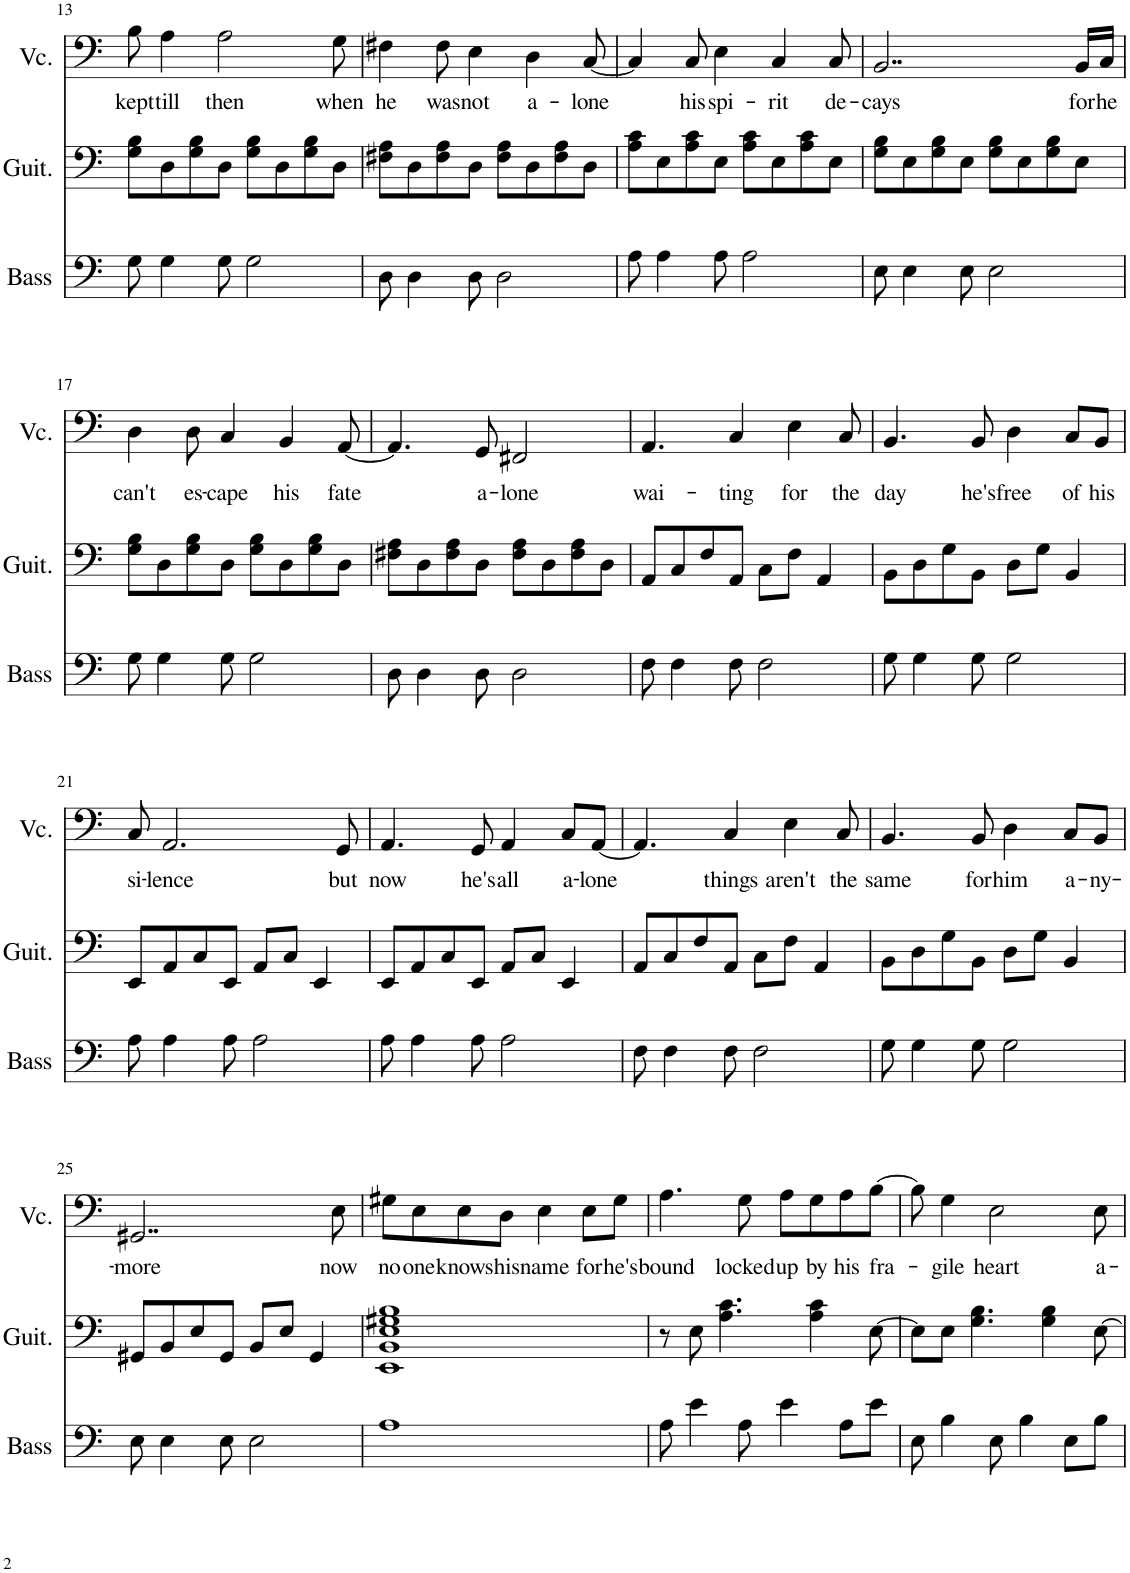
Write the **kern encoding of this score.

**kern	**kern	**kern	**text
*part3	*part2	*part1	*part1
*staff3	*staff2	*staff1	*staff1
*I"Acoustic Bass	*I"Classical Guitar	*I"Violoncello	*
*I'Bass	*I'Guit.	*I'Vc.	*
!!LO:PB:g=z
*clefF4	*clefF4	*clefF4	*
*Trd7c12	*	*	*
*k[]	*k[]	*k[]	*
*M4/4	*M4/4	*M4/4	*
=13	=13	=13	=13
!	!	!	!LO:LY:b
8G\	8G\ 8B\L	8B\	kept
!	!	!	!LO:LY:b
4G\	8D\	4A\	till
.	8G\ 8B\	.	.
!	!	!	!LO:LY:b
8G\	8D\J	2A\	then
2G\	8G\ 8B\L	.	.
.	8D\	.	.
.	8G\ 8B\	.	.
!	!	!	!LO:LY:b
.	8D\J	8G\	when
=14	=14	=14	=14
!	!	!	!LO:LY:b
8D\	8F#X\ 8A\L	4F#X\	he
4D\	8D\	.	.
!	!	!	!LO:LY:b
.	8F#\ 8A\	8F#\	was
!	!	!	!LO:LY:b
8D\	8D\J	4E\	not
2D\	8F#\ 8A\L	.	.
!	!	!	!LO:LY:b
.	8D\	4D\	a-
.	8F#\ 8A\	.	.
!	!	!	!LO:LY:b
.	8D\J	[8C/	-lone
=15	=15	=15	=15
8A\	8A\ 8c\L	4C/]	.
4A\	8E\	.	.
!	!	!	!LO:LY:b
.	8A\ 8c\	8C/	his
!	!	!	!LO:LY:b
8A\	8E\J	4E\	spi-
2A\	8A\ 8c\L	.	.
!	!	!	!LO:LY:b
.	8E\	4C/	-rit
.	8A\ 8c\	.	.
!	!	!	!LO:LY:b
.	8E\J	8C/	de-
=16	=16	=16	=16
!	!	!	!LO:LY:b
8E\	8G\ 8B\L	2..BB/	-cays
4E\	8E\	.	.
.	8G\ 8B\	.	.
8E\	8E\J	.	.
2E\	8G\ 8B\L	.	.
.	8E\	.	.
.	8G\ 8B\	.	.
!	!	!	!LO:LY:b
.	8E\J	16BB/LL	for
!	!	!	!LO:LY:b
.	.	16C/JJ	he
!!LO:LB:g=z
=17	=17	=17	=17
!	!	!	!LO:LY:b
8G\	8G\ 8B\L	4D\	can't
4G\	8D\	.	.
!	!	!	!LO:LY:b
.	8G\ 8B\	8D\	es-
!	!	!	!LO:LY:b
8G\	8D\J	4C/	-cape
2G\	8G\ 8B\L	.	.
!	!	!	!LO:LY:b
.	8D\	4BB/	his
.	8G\ 8B\	.	.
!	!	!	!LO:LY:b
.	8D\J	[8AA/	fate
=18	=18	=18	=18
8D\	8F#X\ 8A\L	4.AA/]	.
4D\	8D\	.	.
.	8F#\ 8A\	.	.
!	!	!	!LO:LY:b
8D\	8D\J	8GG/	a-
!	!	!	!LO:LY:b
2D\	8F#\ 8A\L	2FF#X/	-lone
.	8D\	.	.
.	8F#\ 8A\	.	.
.	8D\J	.	.
=19	=19	=19	=19
!	!	!	!LO:LY:b
8F\	8AA/L	4.AA/	wai-
4F\	8C/	.	.
.	8F/	.	.
!	!	!	!LO:LY:b
8F\	8AA/J	4C/	-ting
2F\	8C\L	.	.
!	!	!	!LO:LY:b
.	8F\J	4E\	for
.	4AA/	.	.
!	!	!	!LO:LY:b
.	.	8C/	the
=20	=20	=20	=20
!	!	!	!LO:LY:b
8G\	8BB\L	4.BB/	day
4G\	8D\	.	.
.	8G\	.	.
!	!	!	!LO:LY:b
8G\	8BB\J	8BB/	he's
!	!	!	!LO:LY:b
2G\	8D\L	4D\	free
.	8G\J	.	.
!	!	!	!LO:LY:b
.	4BB/	8C/L	of
!	!	!	!LO:LY:b
.	.	8BB/J	his
!!LO:LB:g=z
=21	=21	=21	=21
!	!	!	!LO:LY:b
8A\	8EE/L	8C/	si-
!	!	!	!LO:LY:b
4A\	8AA/	2.AA/	-lence
.	8C/	.	.
8A\	8EE/J	.	.
2A\	8AA/L	.	.
.	8C/J	.	.
.	4EE/	.	.
!	!	!	!LO:LY:b
.	.	8GG/	but
=22	=22	=22	=22
!	!	!	!LO:LY:b
8A\	8EE/L	4.AA/	now
4A\	8AA/	.	.
.	8C/	.	.
!	!	!	!LO:LY:b
8A\	8EE/J	8GG/	he's
!	!	!	!LO:LY:b
2A\	8AA/L	4AA/	all
.	8C/J	.	.
!	!	!	!LO:LY:b
.	4EE/	8C/L	a-
!	!	!	!LO:LY:b
.	.	[8AA/J	-lone
=23	=23	=23	=23
8F\	8AA/L	4.AA/]	.
4F\	8C/	.	.
.	8F/	.	.
!	!	!	!LO:LY:b
8F\	8AA/J	4C/	things
2F\	8C\L	.	.
!	!	!	!LO:LY:b
.	8F\J	4E\	aren't
.	4AA/	.	.
!	!	!	!LO:LY:b
.	.	8C/	the
=24	=24	=24	=24
!	!	!	!LO:LY:b
8G\	8BB\L	4.BB/	same
4G\	8D\	.	.
.	8G\	.	.
!	!	!	!LO:LY:b
8G\	8BB\J	8BB/	for
!	!	!	!LO:LY:b
2G\	8D\L	4D\	him
.	8G\J	.	.
!	!	!	!LO:LY:b
.	4BB/	8C/L	a-
!	!	!	!LO:LY:b
.	.	8BB/J	-ny-
!!LO:LB:g=z
=25	=25	=25	=25
!	!	!	!LO:LY:b
8E\	8GG#X/L	2..GG#X/	-more
4E\	8BB/	.	.
.	8E/	.	.
8E\	8GG#/J	.	.
2E\	8BB/L	.	.
.	8E/J	.	.
.	4GG#/	.	.
!	!	!	!LO:LY:b
.	.	8E\	now
=26	=26	=26	=26
!	!	!	!LO:LY:b
1A	1EE 1BB 1E 1G#X 1B	8G#X\L	no
!	!	!	!LO:LY:b
.	.	8E\	one
!	!	!	!LO:LY:b
.	.	8E\	knows
!	!	!	!LO:LY:b
.	.	8D\J	his
!	!	!	!LO:LY:b
.	.	4E\	name
!	!	!	!LO:LY:b
.	.	8E\L	for
!	!	!	!LO:LY:b
.	.	8G#\J	he's
=27	=27	=27	=27
!	!	!	!LO:LY:b
8A\	8r	4.A\	bound
4e\	8E\	.	.
.	4.A\ 4.c\	.	.
!	!	!	!LO:LY:b
8A\	.	8G\	locked
!	!	!	!LO:LY:b
4e\	.	8A\L	up
!	!	!	!LO:LY:b
.	4A\ 4c\	8G\	by
!	!	!	!LO:LY:b
8A\L	.	8A\	his
!	!	!	!LO:LY:b
8e\J	[8E\	[8B\J	fra-
=28	=28	=28	=28
8E\	8E\L]	8B\]	.
!	!	!	!LO:LY:b
4B\	8E\J	4G\	-gile
.	4.G\ 4.B\	.	.
!	!	!	!LO:LY:b
8E\	.	2E\	heart
4B\	.	.	.
.	4G\ 4B\	.	.
8E\L	.	.	.
!	!	!	!LO:LY:b
8B\J	[8E\	8E\	a-
=	=	=	=
*-	*-	*-	*-
